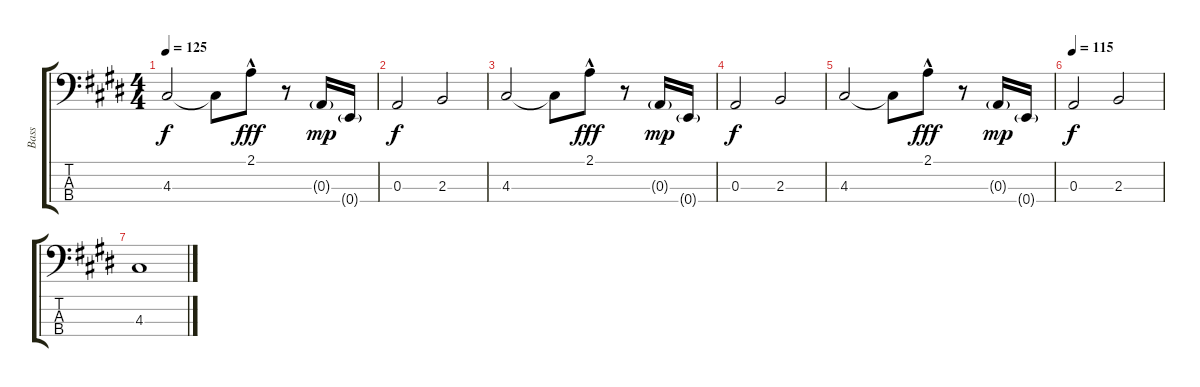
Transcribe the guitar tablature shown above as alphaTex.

\track ("Bass" "Bass") {instrument electricbasspick}
\staff {score tabs}
\tuning (G2 D2 A1 E1) {hide}
\ts (4 4)
\tempo 125
\clef f4
\ks c#minor
4.3.2{dy f} 4.3{t}.8 2.1{hac}.8{dy fff volume 16 instrument slapbass1} r.8 0.3{g}.16{dy mp volume 13 instrument electricbasspick} 0.4{g}.16 |
0.3.2{dy f} 2.3.2 |
4.3.2 4.3{t}.8 2.1{hac}.8{dy fff volume 16 instrument slapbass1} r.8 0.3{g}.16{dy mp volume 13 instrument electricbasspick} 0.4{g}.16 |
0.3.2{dy f} 2.3.2 |
4.3.2 4.3{t}.8 2.1{hac}.8{dy fff volume 16 instrument slapbass1} r.8 0.3{g}.16{dy mp volume 13 instrument electricbasspick} 0.4{g}.16 |
\tempo 115
0.3.2{dy f} 2.3.2 |
4.3.1
